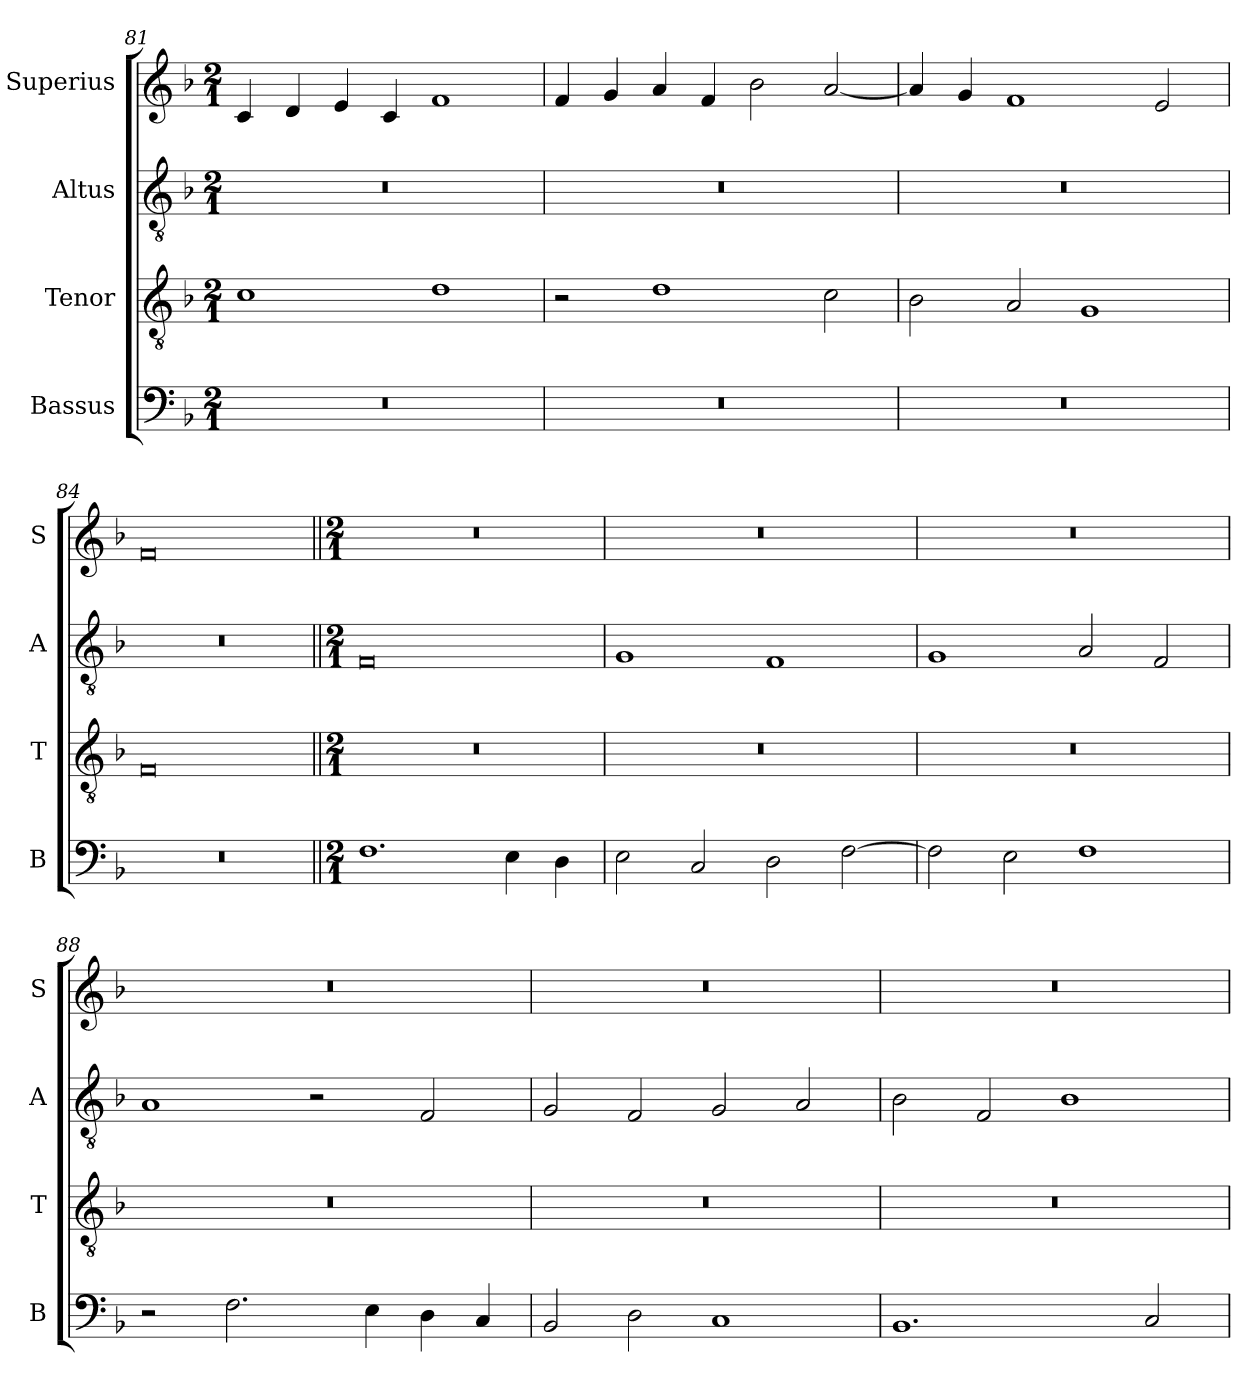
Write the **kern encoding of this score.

**kern	**kern	**kern	**kern
*part4	*part3	*part2	*part1
*staff4	*staff3	*staff2	*staff1
*I"Bassus	*I"Tenor	*I"Altus	*I"Superius
*I'B	*I'T	*I'A	*I'S
*clefF4	*clefGv2	*clefGv2	*clefG2
*k[b-]	*k[b-]	*k[b-]	*k[b-]
*M2/1	*M2/1	*M2/1	*M2/1
=81	=81	=81	=81
0r	1c	0r	4c/
.	.	.	4d/
.	.	.	4e/
.	.	.	4c/
.	1d	.	1f
=82	=82	=82	=82
0r	2r	0r	4f/
.	.	.	4g/
.	1d	.	4a/
.	.	.	4f/
.	.	.	2b-\
.	2c\	.	[2a/
=83	=83	=83	=83
0r	2B-\	0r	4a/]
.	.	.	4g/
.	2A/	.	1f
.	1G	.	.
.	.	.	2e/
=84	=84	=84	=84
0r	0F	0r	0f
!!LO:LB:g=z
=85||	=85||	=85||	=85||
*M2/1	*M2/1	*M2/1	*M2/1
1.F	0r	0F	0r
4E\	.	.	.
4D\	.	.	.
=86	=86	=86	=86
2E\	0r	1G	0r
2C/	.	.	.
2D\	.	1F	.
[2F\	.	.	.
=87	=87	=87	=87
2F\]	0r	1G	0r
2E\	.	.	.
1F	.	2A/	.
.	.	2F/	.
=88	=88	=88	=88
2r	0r	1A	0r
2.F\	.	.	.
.	.	2r	.
4E\	.	.	.
4D\	.	2F/	.
4C/	.	.	.
=89	=89	=89	=89
2BB-/	0r	2G/	0r
2D\	.	2F/	.
1C	.	2G/	.
.	.	2A/	.
=90	=90	=90	=90
1.BB-	0r	2B-\	0r
.	.	2F/	.
.	.	1B-	.
2C/	.	.	.
=	=	=	=
*-	*-	*-	*-
